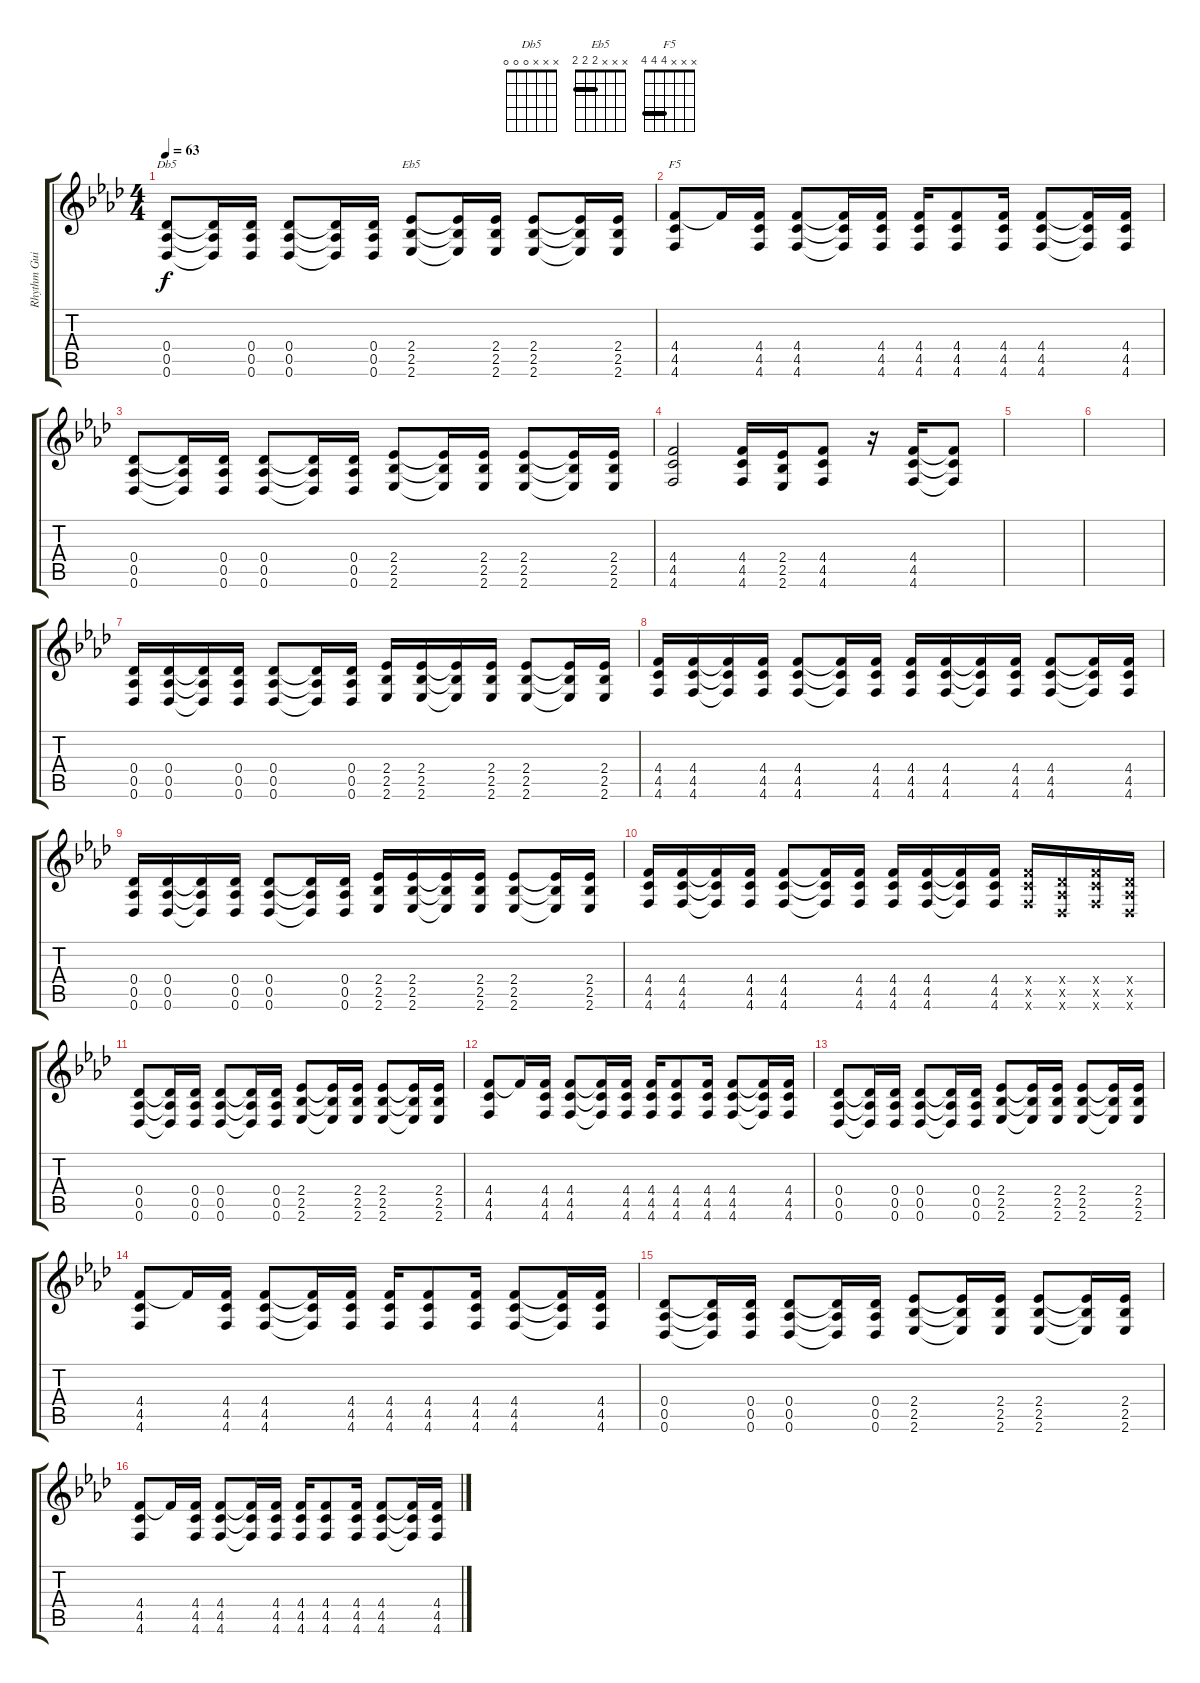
\track ("Rhythm Guitar" "Rhythm Gui") {instrument overdrivenguitar}
\staff {score tabs}
\tuning (Eb4 Bb3 Gb3 Db3 Ab2 Db2) {hide}
\chord ("Db5" x x x 0 0 0)
\chord ("Eb5" x x x 2 2 2) {barre 2}
\chord ("F5" x x x 4 4 4) {barre 4}
\ts (4 4)
\tempo 63
\clef g2
\ks ab
(0.4 0.5 0.6).8{ch "Db5" dy f} (0.4{t} 0.5{t} 0.6{t}).16 (0.4 0.5 0.6).16 (0.4 0.5 0.6).8 (0.4{t} 0.5{t} 0.6{t}).16 (0.4 0.5 0.6).16 (2.4 2.5 2.6).8{ch "Eb5"} (2.4{t} 2.5{t} 2.6{t}).16 (2.4 2.5 2.6).16 (2.4 2.5 2.6).8 (2.4{t} 2.5{t} 2.6{t}).16 (2.4 2.5 2.6).16 |
(4.4 4.5 4.6).8{ch "F5"} 4.4{t}.16 (4.4 4.5 4.6).16 (4.4 4.5 4.6).8 (4.4{t} 4.5{t} 4.6{t}).16 (4.4 4.5 4.6).16 (4.4 4.5 4.6).16 (4.4 4.5 4.6).8 (4.4 4.5 4.6).16 (4.4 4.5 4.6).8 (4.4{t} 4.5{t} 4.6{t}).16 (4.4 4.5 4.6).16 |
(0.4 0.5 0.6).8 (0.4{t} 0.5{t} 0.6{t}).16 (0.4 0.5 0.6).16 (0.4 0.5 0.6).8 (0.4{t} 0.5{t} 0.6{t}).16 (0.4 0.5 0.6).16 (2.4 2.5 2.6).8 (2.4{t} 2.5{t} 2.6{t}).16 (2.4 2.5 2.6).16 (2.4 2.5 2.6).8 (2.4{t} 2.5{t} 2.6{t}).16 (2.4 2.5 2.6).16 |
(4.4 4.5 4.6).2 (4.4 4.5 4.6).16 (2.4 2.5 2.6).16 (4.4 4.5 4.6).8 r.16 (4.4 4.5 4.6).16 (4.4{t} 4.5{t} 4.6{t}).8 |
|
|
(0.4 0.5 0.6).16 (0.4 0.5 0.6).16 (0.4{t} 0.5{t} 0.6{t}).16 (0.4 0.5 0.6).16 (0.4 0.5 0.6).8 (0.4{t} 0.5{t} 0.6{t}).16 (0.4 0.5 0.6).16 (2.4 2.5 2.6).16 (2.4 2.5 2.6).16 (2.4{t} 2.5{t} 2.6{t}).16 (2.4 2.5 2.6).16 (2.4 2.5 2.6).8 (2.4{t} 2.5{t} 2.6{t}).16 (2.4 2.5 2.6).16 |
(4.4 4.5 4.6).16 (4.4 4.5 4.6).16 (4.4{t} 4.5{t} 4.6{t}).16 (4.4 4.5 4.6).16 (4.4 4.5 4.6).8 (4.4{t} 4.5{t} 4.6{t}).16 (4.4 4.5 4.6).16 (4.4 4.5 4.6).16 (4.4 4.5 4.6).16 (4.4{t} 4.5{t} 4.6{t}).16 (4.4 4.5 4.6).16 (4.4 4.5 4.6).8 (4.4{t} 4.5{t} 4.6{t}).16 (4.4 4.5 4.6).16 |
(0.4 0.5 0.6).16 (0.4 0.5 0.6).16 (0.4{t} 0.5{t} 0.6{t}).16 (0.4 0.5 0.6).16 (0.4 0.5 0.6).8 (0.4{t} 0.5{t} 0.6{t}).16 (0.4 0.5 0.6).16 (2.4 2.5 2.6).16 (2.4 2.5 2.6).16 (2.4{t} 2.5{t} 2.6{t}).16 (2.4 2.5 2.6).16 (2.4 2.5 2.6).8 (2.4{t} 2.5{t} 2.6{t}).16 (2.4 2.5 2.6).16 |
(4.4 4.5 4.6).16 (4.4 4.5 4.6).16 (4.4{t} 4.5{t} 4.6{t}).16 (4.4 4.5 4.6).16 (4.4 4.5 4.6).8 (4.4{t} 4.5{t} 4.6{t}).16 (4.4 4.5 4.6).16 (4.4 4.5 4.6).16 (4.4 4.5 4.6).16 (4.4{t} 4.5{t} 4.6{t}).16 (4.4 4.5 4.6).16 (4.4{x} 4.5{x} 4.6{x}).16 (0.4{x} 0.5{x} 0.6{x}).16 (4.4{x} 4.5{x} 4.6{x}).16 (0.4{x} 0.5{x} 0.6{x}).16 |
(0.4 0.5 0.6).8 (0.4{t} 0.5{t} 0.6{t}).16 (0.4 0.5 0.6).16 (0.4 0.5 0.6).8 (0.4{t} 0.5{t} 0.6{t}).16 (0.4 0.5 0.6).16 (2.4 2.5 2.6).8 (2.4{t} 2.5{t} 2.6{t}).16 (2.4 2.5 2.6).16 (2.4 2.5 2.6).8 (2.4{t} 2.5{t} 2.6{t}).16 (2.4 2.5 2.6).16 |
(4.4 4.5 4.6).8 4.4{t}.16 (4.4 4.5 4.6).16 (4.4 4.5 4.6).8 (4.4{t} 4.5{t} 4.6{t}).16 (4.4 4.5 4.6).16 (4.4 4.5 4.6).16 (4.4 4.5 4.6).8 (4.4 4.5 4.6).16 (4.4 4.5 4.6).8 (4.4{t} 4.5{t} 4.6{t}).16 (4.4 4.5 4.6).16 |
(0.4 0.5 0.6).8 (0.4{t} 0.5{t} 0.6{t}).16 (0.4 0.5 0.6).16 (0.4 0.5 0.6).8 (0.4{t} 0.5{t} 0.6{t}).16 (0.4 0.5 0.6).16 (2.4 2.5 2.6).8 (2.4{t} 2.5{t} 2.6{t}).16 (2.4 2.5 2.6).16 (2.4 2.5 2.6).8 (2.4{t} 2.5{t} 2.6{t}).16 (2.4 2.5 2.6).16 |
(4.4 4.5 4.6).8 4.4{t}.16 (4.4 4.5 4.6).16 (4.4 4.5 4.6).8 (4.4{t} 4.5{t} 4.6{t}).16 (4.4 4.5 4.6).16 (4.4 4.5 4.6).16 (4.4 4.5 4.6).8 (4.4 4.5 4.6).16 (4.4 4.5 4.6).8 (4.4{t} 4.5{t} 4.6{t}).16 (4.4 4.5 4.6).16 |
(0.4 0.5 0.6).8 (0.4{t} 0.5{t} 0.6{t}).16 (0.4 0.5 0.6).16 (0.4 0.5 0.6).8 (0.4{t} 0.5{t} 0.6{t}).16 (0.4 0.5 0.6).16 (2.4 2.5 2.6).8 (2.4{t} 2.5{t} 2.6{t}).16 (2.4 2.5 2.6).16 (2.4 2.5 2.6).8 (2.4{t} 2.5{t} 2.6{t}).16 (2.4 2.5 2.6).16 |
(4.4 4.5 4.6).8 4.4{t}.16 (4.4 4.5 4.6).16 (4.4 4.5 4.6).8 (4.4{t} 4.5{t} 4.6{t}).16 (4.4 4.5 4.6).16 (4.4 4.5 4.6).16 (4.4 4.5 4.6).8 (4.4 4.5 4.6).16 (4.4 4.5 4.6).8 (4.4{t} 4.5{t} 4.6{t}).16 (4.4 4.5 4.6).16
